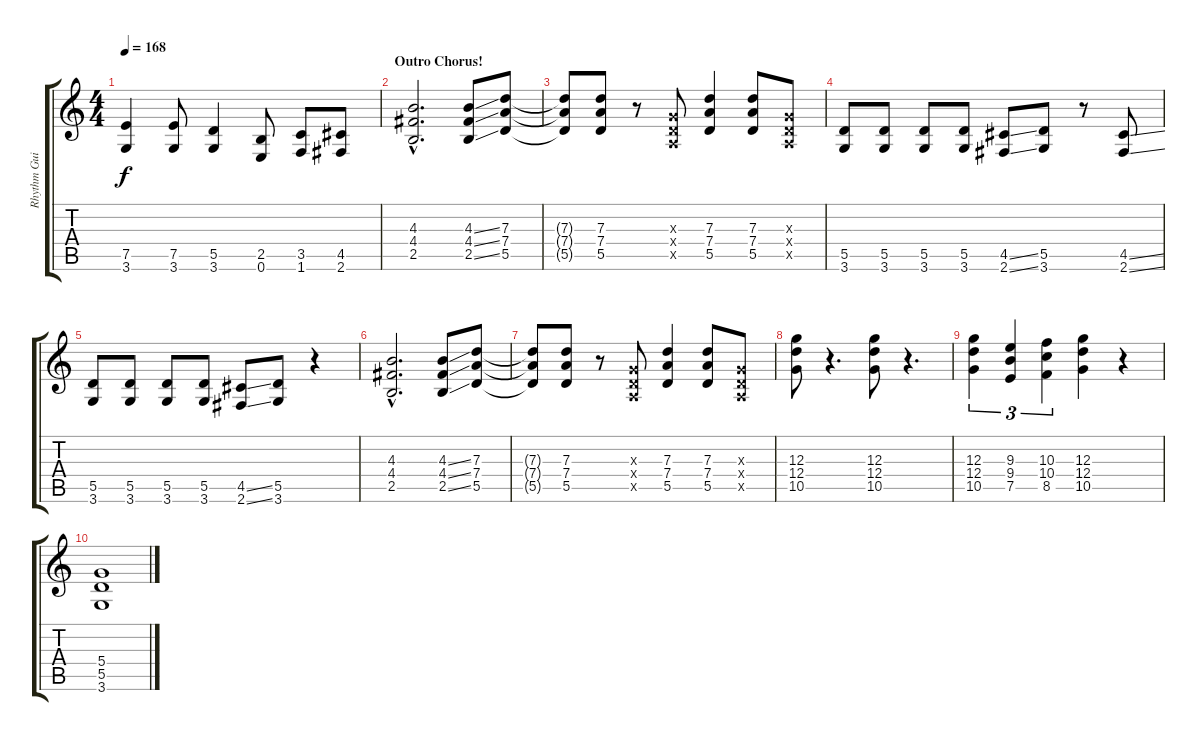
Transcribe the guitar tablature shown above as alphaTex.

\track ("Rhythm Guitar" "Rhythm Gui") {instrument overdrivenguitar}
\staff {score tabs}
\tuning (E4 B3 G3 D3 A2 E2) {hide}
\ts (4 4)
\tempo 168
\clef g2
\ks c
(7.5 3.6).4{dy f} (7.5 3.6).8 (5.5 3.6).4 (2.5 0.6).8 (3.5 1.6).8 (4.5 2.6).8 |
\section ("" "Outro Chorus!")
(4.3{hac} 4.4{hac} 2.5{hac}).2{d} (4.3{ss} 4.4{ss} 2.5{ss}).8 (7.3 7.4 5.5).8 |
(7.3{t} 7.4{t} 5.5{t}).8 (7.3 7.4 5.5).8 r.8 (0.3{x} 0.4{x} 0.5{x}).8 (7.3 7.4 5.5).4 (7.3 7.4 5.5).8 (0.3{x} 0.4{x} 0.5{x}).8 |
(5.5 3.6).8 (5.5 3.6).8 (5.5 3.6).8 (5.5 3.6).8 (4.5{ss} 2.6{ss}).8 (5.5 3.6).8 r.8 (4.5{ss} 2.6{ss}).8 |
(5.5 3.6).8 (5.5 3.6).8 (5.5 3.6).8 (5.5 3.6).8 (4.5{ss} 2.6{ss}).8 (5.5 3.6).8 r.4 |
(4.3{hac} 4.4{hac} 2.5{hac}).2{d} (4.3{ss} 4.4{ss} 2.5{ss}).8 (7.3 7.4 5.5).8 |
(7.3{t} 7.4{t} 5.5{t}).8 (7.3 7.4 5.5).8 r.8 (0.3{x} 0.4{x} 0.5{x}).8 (7.3 7.4 5.5).4 (7.3 7.4 5.5).8 (0.3{x} 0.4{x} 0.5{x}).8 |
(12.3 12.4 10.5).8 r.4{d} (12.3 12.4 10.5).8 r.4{d} |
(12.3 12.4 10.5).4{tu (3 2)} (9.3 9.4 7.5).4{tu (3 2)} (10.3 10.4 8.5).4{tu (3 2)} (12.3 12.4 10.5).4 r.4 |
(5.4 5.5 3.6).1
